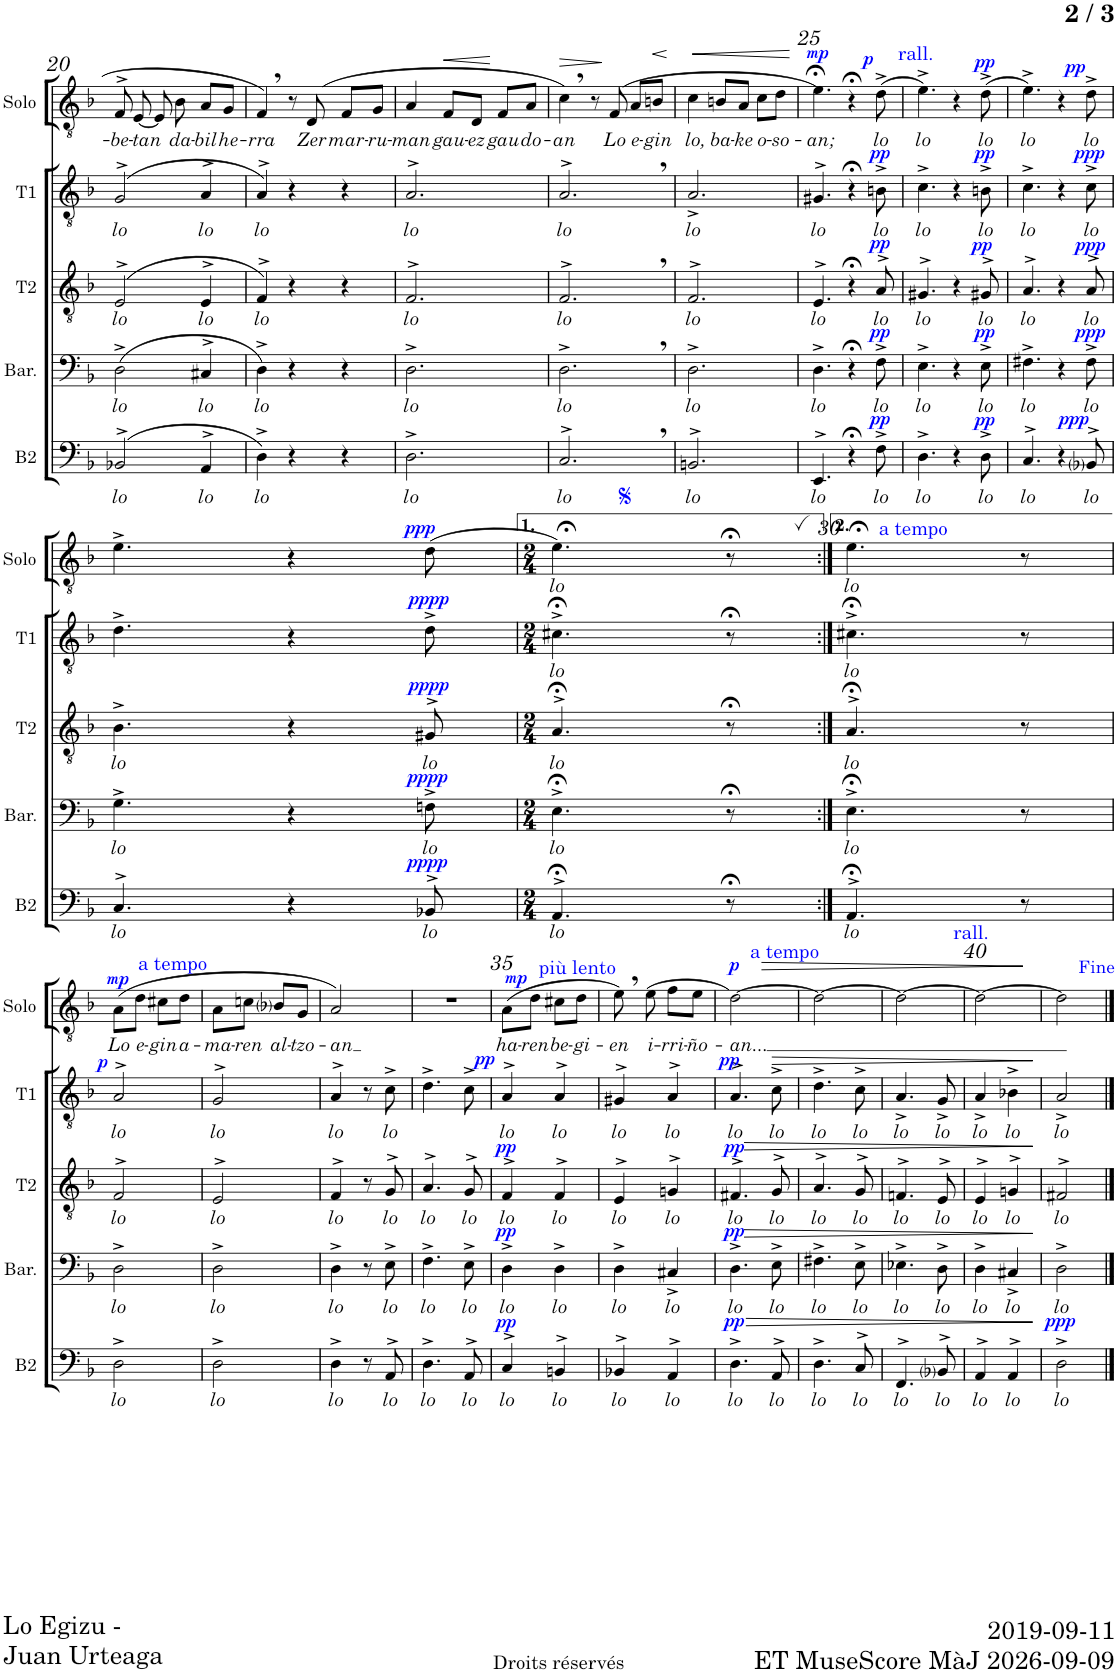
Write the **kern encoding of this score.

**kern	**text	**dynam	**kern	**text	**dynam	**kern	**text	**dynam	**kern	**text	**dynam	**kern	**text	**dynam
*part5	*part5	*part5	*part4	*part4	*part4	*part3	*part3	*part3	*part2	*part2	*part2	*part1	*part1	*part1
*staff5	*staff5	*staff5	*staff4	*staff4	*staff4	*staff3	*staff3	*staff3	*staff2	*staff2	*staff2	*staff1	*staff1	*staff1
*I"Basse	*	*	*I"Baryton	*	*	*I"Ténor 2	*	*	*I"Ténor 1	*	*	*I"Solo Ténor	*	*
*I'B2	*	*	*I'Bar.	*	*	*I'T2	*	*	*I'T1	*	*	*I'Solo	*	*
!!LO:PB:g=z
*clefF4	*	*	*clefF4	*	*	*clefGv2	*	*	*clefGv2	*	*	*clefGv2	*	*
*k[b-]	*	*	*k[b-]	*	*	*k[b-]	*	*	*k[b-]	*	*	*k[b-]	*	*
*M3/4	*	*	*M3/4	*	*	*M3/4	*	*	*M3/4	*	*	*M3/4	*	*
=20	=20	=20	=20	=20	=20	=20	=20	=20	=20	=20	=20	=20	=20	=20
!	!LO:LY:b	!	!	!LO:LY:b	!	!	!LO:LY:b	!	!	!LO:LY:b	!	!	!LO:LY:b	!
(>2BB-X^>/	lo	.	(2D^\	lo	.	(>2E^>/	lo	.	(>2G^>/	lo	.	8F^>/	-be-	.
!	!	!	!	!	!	!	!	!	!	!	!	!	!LO:LY:b	!
.	.	.	.	.	.	.	.	.	.	.	.	[8E/	-tan	.
.	.	.	.	.	.	.	.	.	.	.	.	8E/]	.	.
!	!	!	!	!	!	!	!	!	!	!	!	!	!LO:LY:b	!
.	.	.	.	.	.	.	.	.	.	.	.	8B-\	da-	.
!	!LO:LY:b	!	!	!LO:LY:b	!	!	!LO:LY:b	!	!	!LO:LY:b	!	!	!LO:LY:b	!
4AA^>/	lo	.	4C#X^>/	lo	.	4E^>/	lo	.	4A^>/	lo	.	8A/L	-bil	.
!	!	!	!	!	!	!	!	!	!	!	!	!	!LO:LY:b	!
.	.	.	.	.	.	.	.	.	.	.	.	8G/J	he-	.
=21	=21	=21	=21	=21	=21	=21	=21	=21	=21	=21	=21	=21	=21	=21
!	!LO:LY:b	!	!	!LO:LY:b	!	!	!LO:LY:b	!	!	!LO:LY:b	!	!	!LO:LY:b	!
4D^\)	lo	.	4D^\)	lo	.	4F^>/)	lo	.	4A^>/)	lo	.	4F,/	-rra	.
4r	.	.	4r	.	.	4r	.	.	4r	.	.	8r	.	.
!	!	!	!	!	!	!	!	!	!	!	!	!	!LO:LY:b	!
.	.	.	.	.	.	.	.	.	.	.	.	(8D/	Zer	.
!	!	!	!	!	!	!	!	!	!	!	!	!	!LO:LY:b	!
4r	.	.	4r	.	.	4r	.	.	4r	.	.	8F/L	mar-	.
!	!	!	!	!	!	!	!	!	!	!	!	!	!LO:LY:b	!
.	.	.	.	.	.	.	.	.	.	.	.	8G/J	-ru-	.
=22	=22	=22	=22	=22	=22	=22	=22	=22	=22	=22	=22	=22	=22	=22
!	!LO:LY:b	!	!	!LO:LY:b	!	!	!LO:LY:b	!	!	!LO:LY:b	!	!	!LO:LY:b	!
2.D^\	lo	.	2.D^\	lo	.	2.F^>/	lo	.	2.A^>/	lo	.	4A/	-man	.
!	!	!	!	!	!	!	!	!	!	!	!	!	!LO:LY:b	!LO:HP:b
.	.	.	.	.	.	.	.	.	.	.	.	8F/L	gau-	<
!	!	!	!	!	!	!	!	!	!	!	!	!	!LO:LY:b	!
.	.	.	.	.	.	.	.	.	.	.	.	8D/J	-ez	.
!	!	!	!	!	!	!	!	!	!	!	!	!	!LO:LY:b	!
.	.	.	.	.	.	.	.	.	.	.	.	8F/L	gau	[
!	!	!	!	!	!	!	!	!	!	!	!	!	!LO:LY:b	!
.	.	.	.	.	.	.	.	.	.	.	.	8A/J	do-	.
=23	=23	=23	=23	=23	=23	=23	=23	=23	=23	=23	=23	=23	=23	=23
!	!LO:LY:b	!	!	!LO:LY:b	!	!	!LO:LY:b	!	!	!LO:LY:b	!	!	!LO:LY:b	!LO:HP:b
2.C^>,/	lo	.	2.D^,\	lo	.	2.F^>,/	lo	.	2.A^>,/	lo	.	4c,\)	-an	>
.	.	.	.	.	.	.	.	.	.	.	.	8r	.	.
!	!	!	!	!	!	!	!	!	!	!	!	!	!LO:LY:b	!
.	.	.	.	.	.	.	.	.	.	.	.	(8F/	Lo	]
!	!	!	!	!	!	!	!	!	!	!	!	!	!LO:LY:b	!
.	.	.	.	.	.	.	.	.	.	.	.	8A/L	e-	.
!	!	!	!	!	!	!	!	!	!	!	!	!	!LO:LY:b	!LO:HP:b
.	.	.	.	.	.	.	.	.	.	.	.	8Bn/J	-gin	<
.	.	.	.	.	.	.	.	.	.	.	.	.	.	[
=24	=24	=24	=24	=24	=24	=24	=24	=24	=24	=24	=24	=24	=24	=24
!	!LO:LY:b	!	!	!LO:LY:b	!	!	!LO:LY:b	!	!	!LO:LY:b	!	!	!LO:LY:b	!LO:HP:b
2.BBn^>/	lo	.	2.D^\	lo	.	2.F^>/	lo	.	2.A^/	lo	.	4c\	lo,	<
!	!	!	!	!	!	!	!	!	!	!	!	!	!LO:LY:b	!
.	.	.	.	.	.	.	.	.	.	.	.	8Bn/L	ba-	.
!	!	!	!	!	!	!	!	!	!	!	!	!	!LO:LY:b	!
.	.	.	.	.	.	.	.	.	.	.	.	8A/J	-ke	.
!	!	!	!	!	!	!	!	!	!	!	!	!	!LO:LY:b	!
.	.	.	.	.	.	.	.	.	.	.	.	8c\L	o-	.
!	!	!	!	!	!	!	!	!	!	!	!	!	!LO:LY:b	!
.	.	.	.	.	.	.	.	.	.	.	.	8d\J	-so-	.
.	.	.	.	.	.	.	.	.	.	.	.	.	.	[
=25	=25	=25	=25	=25	=25	=25	=25	=25	=25	=25	=25	=25	=25	=25
!	!LO:LY:b	!	!	!LO:LY:b	!	!	!LO:LY:b	!	!	!LO:LY:b	!	!	!LO:LY:b	!LO:DY:a
4.EE^>/	lo	.	4.D^\	lo	.	4.E^>/	lo	.	4.G#X^>/	lo	.	4.e;<\)	-an;	mp
4r;<	.	.	4r;<	.	.	4r;<	.	.	4r;<	.	.	4r;<	.	.
!	!LO:LY:b	!LO:DY:a	!	!LO:LY:b	!LO:DY:a	!	!LO:LY:b	!LO:DY:a	!	!LO:LY:b	!LO:DY:a	!	!LO:LY:b	!LO:DY:a
8F^\	lo	pp	8F^\	lo	pp	8A^>/	lo	pp	8Bn^\	lo	pp	(8d^\	lo	p
=26	=26	=26	=26	=26	=26	=26	=26	=26	=26	=26	=26	=26	=26	=26
!	!	!	!	!	!	!	!	!	!	!	!	!LO:TX:a:color=#0000FF:t=rall.	!	!
!	!LO:LY:b	!	!	!LO:LY:b	!	!	!LO:LY:b	!	!	!LO:LY:b	!	!	!LO:LY:b	!
4.D^\	lo	.	4.E^\	lo	.	4.G#X^>/	lo	.	4.c^\	lo	.	4.e^\)	lo	.
4r	.	.	4r	.	.	4r	.	.	4r	.	.	4r	.	.
!	!LO:LY:b	!LO:DY:a	!	!LO:LY:b	!LO:DY:a	!	!LO:LY:b	!LO:DY:a	!	!LO:LY:b	!LO:DY:a	!	!LO:LY:b	!LO:DY:a
8D^\	lo	pp	8E^\	lo	pp	8G#X^>/	lo	pp	8Bn^\	lo	pp	(8d^\	lo	pp
=27	=27	=27	=27	=27	=27	=27	=27	=27	=27	=27	=27	=27	=27	=27
!	!LO:LY:b	!	!	!LO:LY:b	!	!	!LO:LY:b	!	!	!LO:LY:b	!	!	!LO:LY:b	!
4.C^>/	lo	.	4.F#X^\	lo	.	4.A^>/	lo	.	4.c^\	lo	.	4.e^\)	lo	.
4r	.	.	4r	.	.	4r	.	.	4r	.	.	4r	.	.
!	!LO:LY:b	!LO:DY:a	!	!LO:LY:b	!LO:DY:a	!	!LO:LY:b	!LO:DY:a	!	!LO:LY:b	!LO:DY:a	!	!LO:LY:b	!LO:DY:a
8BB-i^>/	lo	ppp	8F#^\	lo	ppp	8A^>/	lo	ppp	8c^\	lo	ppp	8d^\	lo	pp
!!LO:LB:g=z
=28	=28	=28	=28	=28	=28	=28	=28	=28	=28	=28	=28	=28	=28	=28
!	!LO:LY:b	!	!	!LO:LY:b	!	!	!LO:LY:b	!	!	!	!	!	!	!
4.C^>/	lo	.	4.G^\	lo	.	4.B-^\	lo	.	4.d^\	.	.	4.e^\	.	.
4r	.	.	4r	.	.	4r	.	.	4r	.	.	4r	.	.
!	!LO:LY:b	!LO:DY:a	!	!LO:LY:b	!LO:DY:a	!	!LO:LY:b	!LO:DY:a	!	!	!LO:DY:a	!	!	!LO:DY:a
8BB-X^>/	lo	pppp	8Fn^\	lo	pppp	8G#X^>/	lo	pppp	8d^\	.	pppp	(8d\	.	ppp
=29	=29	=29	=29	=29	=29	=29	=29	=29	=29	=29	=29	=29	=29	=29
*M2/4	*	*	*M2/4	*	*	*M2/4	*	*	*M2/4	*	*	*M2/4	*	*
!	!LO:LY:b	!	!	!LO:LY:b	!	!	!LO:LY:b	!	!	!LO:LY:b	!	!	!LO:LY:b	!
4.AA;<^>/	lo	.	4.E;<^\	lo	.	4.A;<^>/	lo	.	4.c#X;<^\	lo	.	4.e;<\)	lo	.
8r;<	.	.	8r;<	.	.	8r;<	.	.	8r;<	.	.	8r;<	.	.
=30:|!	=30:|!	=30:|!	=30:|!	=30:|!	=30:|!	=30:|!	=30:|!	=30:|!	=30:|!	=30:|!	=30:|!	=30:|!	=30:|!	=30:|!
!	!	!	!	!	!	!	!	!	!	!	!	!LO:TX:a:color=#0000FF:t=a tempo	!	!
!	!LO:LY:b	!	!	!LO:LY:b	!	!	!LO:LY:b	!	!	!LO:LY:b	!	!	!LO:LY:b	!
4.AA;<^>/	lo	.	4.E;<^\	lo	.	4.A;<^>/	lo	.	4.c#X;<^\	lo	.	4.e;<\	lo	.
8r	.	.	8r	.	.	8r	.	.	8r	.	.	8r	.	.
!!LO:LB:g=z
=31	=31	=31	=31	=31	=31	=31	=31	=31	=31	=31	=31	=31	=31	=31
!	!	!	!	!	!	!	!	!	!	!	!	!LO:TX:a:color=#0000FF:t=a tempo	!	!
!	!LO:LY:b	!	!	!LO:LY:b	!	!	!LO:LY:b	!	!	!LO:LY:b	!LO:DY:a	!	!LO:LY:b	!LO:DY:a
2D^\	lo	.	2D^\	lo	.	2F^>/	lo	.	2A^>/	lo	p	(8A\L	Lo	mp
!	!	!	!	!	!	!	!	!	!	!	!	!	!LO:LY:b	!
.	.	.	.	.	.	.	.	.	.	.	.	8d\J	e-	.
!	!	!	!	!	!	!	!	!	!	!	!	!	!LO:LY:b	!
.	.	.	.	.	.	.	.	.	.	.	.	8c#X\L	-gin	.
!	!	!	!	!	!	!	!	!	!	!	!	!	!LO:LY:b	!
.	.	.	.	.	.	.	.	.	.	.	.	8d\J	a-	.
=32	=32	=32	=32	=32	=32	=32	=32	=32	=32	=32	=32	=32	=32	=32
!	!LO:LY:b	!	!	!LO:LY:b	!	!	!LO:LY:b	!	!	!LO:LY:b	!	!	!LO:LY:b	!
2D^\	lo	.	2D^\	lo	.	2E^>/	lo	.	2G^>/	lo	.	8A\L	-ma-	.
!	!	!	!	!	!	!	!	!	!	!	!	!	!LO:LY:b	!
.	.	.	.	.	.	.	.	.	.	.	.	8cn\J	-ren	.
!	!	!	!	!	!	!	!	!	!	!	!	!	!LO:LY:b	!
.	.	.	.	.	.	.	.	.	.	.	.	8B-i/L	al-	.
!	!	!	!	!	!	!	!	!	!	!	!	!	!LO:LY:b	!
.	.	.	.	.	.	.	.	.	.	.	.	8G/J	-tzo-	.
=33	=33	=33	=33	=33	=33	=33	=33	=33	=33	=33	=33	=33	=33	=33
!	!LO:LY:b	!	!	!LO:LY:b	!	!	!LO:LY:b	!	!	!LO:LY:b	!	!	!LO:LY:b	!
4D^\	lo	.	4D^\	lo	.	4F^>/	lo	.	4A^>/	lo	.	2A/)	-an	.
8r	.	.	8r	.	.	8r	.	.	8r	.	.	.	.	.
!	!LO:LY:b	!	!	!LO:LY:b	!	!	!LO:LY:b	!	!	!LO:LY:b	!	!	!	!
8AA^>/	lo	.	8E^\	lo	.	8G^>/	lo	.	8c^\	lo	.	.	.	.
=34	=34	=34	=34	=34	=34	=34	=34	=34	=34	=34	=34	=34	=34	=34
!	!LO:LY:b	!	!	!LO:LY:b	!	!	!LO:LY:b	!	!	!	!	!	!	!
4.D^\	lo	.	4.F^\	lo	.	4.A^>/	lo	.	4.d^\	.	.	2r	.	.
!	!LO:LY:b	!	!	!LO:LY:b	!	!	!LO:LY:b	!	!	!	!	!	!	!
8AA^>/	lo	.	8E^\	lo	.	8G^>/	lo	.	8c^\	.	.	.	.	.
=35	=35	=35	=35	=35	=35	=35	=35	=35	=35	=35	=35	=35	=35	=35
!	!	!	!	!	!	!	!	!	!	!	!	!LO:TX:a:color=#0000FF:t=più lento	!	!
!	!LO:LY:b	!LO:DY:a	!	!LO:LY:b	!LO:DY:a	!	!LO:LY:b	!LO:DY:a	!	!LO:LY:b	!LO:DY:a	!	!LO:LY:b	!LO:DY:a
4C^>/	lo	pp	4D^\	lo	pp	4F^>/	lo	pp	4A^>/	lo	pp	(8A\L	ha-	mp
!	!	!	!	!	!	!	!	!	!	!	!	!	!LO:LY:b	!
.	.	.	.	.	.	.	.	.	.	.	.	8d\J	-ren	.
!	!LO:LY:b	!	!	!LO:LY:b	!	!	!LO:LY:b	!	!	!LO:LY:b	!	!	!LO:LY:b	!
4BBn^>/	lo	.	4D^\	lo	.	4F^>/	lo	.	4A^>/	lo	.	8c#X\L	be-	.
!	!	!	!	!	!	!	!	!	!	!	!	!	!LO:LY:b	!
.	.	.	.	.	.	.	.	.	.	.	.	8d\J	-gi-	.
=36	=36	=36	=36	=36	=36	=36	=36	=36	=36	=36	=36	=36	=36	=36
!	!LO:LY:b	!	!	!LO:LY:b	!	!	!LO:LY:b	!	!	!LO:LY:b	!	!	!LO:LY:b	!
4BB-X^>/	lo	.	4D^\	lo	.	4E^>/	lo	.	4G#X^>/	lo	.	8e,\)	-en	.
!	!	!	!	!	!	!	!	!	!	!	!	!	!LO:LY:b	!
.	.	.	.	.	.	.	.	.	.	.	.	(8e\	i-	.
!	!LO:LY:b	!	!	!LO:LY:b	!	!	!LO:LY:b	!	!	!LO:LY:b	!	!	!LO:LY:b	!
4AA^>/	lo	.	4C#X^/	lo	.	4Gn^>/	lo	.	4A^>/	lo	.	8f\L	-rri-	.
!	!	!	!	!	!	!	!	!	!	!	!	!	!LO:LY:b	!
.	.	.	.	.	.	.	.	.	.	.	.	8e\J	-ño-	.
=37	=37	=37	=37	=37	=37	=37	=37	=37	=37	=37	=37	=37	=37	=37
!	!LO:LY:b	!LO:HP:b	!	!LO:LY:b	!	!	!LO:LY:b	!	!	!LO:LY:b	!	!	!LO:LY:b	!LO:HP:b
!	!	!LO:DY:n=1:a	!	!	!LO:DY:a	!	!	!LO:DY:a	!	!	!LO:DY:a	!	!	!LO:DY:n=1:a
4.D^\	lo	> pp	4.D^\	lo	pp	4.F#X^>/	lo	pp	4.A^>/	lo	pp	[2d\)	-an...	> p
!	!LO:LY:b	!	!	!LO:LY:b	!LO:HP:b	!	!LO:LY:b	!LO:HP:b	!	!LO:LY:b	!LO:HP:b	!	!	!
8AA^>/	lo	.	8E^\	lo	>	8G^>/	lo	>	8c^\	lo	>	.	.	.
=38	=38	=38	=38	=38	=38	=38	=38	=38	=38	=38	=38	=38	=38	=38
!	!	!	!	!	!	!	!	!	!	!	!	!LO:TX:a:color=#0000FF:t=a tempo	!	!
!	!LO:LY:b	!	!	!LO:LY:b	!	!	!LO:LY:b	!	!	!LO:LY:b	!	!	!	!
4.D^\	lo	.	4.F#X^\	lo	.	4.A^>/	lo	.	4.d^\	lo	.	2d\_	.	.
!	!LO:LY:b	!	!	!LO:LY:b	!	!	!LO:LY:b	!	!	!LO:LY:b	!	!	!	!
8C^>/	lo	.	8E^\	lo	.	8G^>/	lo	.	8c^\	lo	.	.	.	.
=39	=39	=39	=39	=39	=39	=39	=39	=39	=39	=39	=39	=39	=39	=39
!	!LO:LY:b	!	!	!LO:LY:b	!	!	!LO:LY:b	!	!	!LO:LY:b	!	!	!	!
4.FF^>/	lo	.	4.E-X^\	lo	.	4.Fn^>/	lo	.	4.A^/	lo	.	2d\_	.	.
!	!LO:LY:b	!	!	!LO:LY:b	!	!	!LO:LY:b	!	!	!LO:LY:b	!	!	!	!
8BB-i^>/	lo	.	8D^\	lo	.	8E^>/	lo	.	8G^/	lo	.	.	.	.
=40	=40	=40	=40	=40	=40	=40	=40	=40	=40	=40	=40	=40	=40	=40
!	!	!	!	!	!	!	!	!	!	!	!	!LO:TX:a:color=#0000FF:t=rall.	!	!
!	!LO:LY:b	!	!	!LO:LY:b	!	!	!LO:LY:b	!	!	!LO:LY:b	!	!	!	!
4AA^>/	lo	.	4D^\	lo	.	4E^>/	lo	.	4A^/	lo	.	2d\_	.	.
!	!LO:LY:b	!	!	!LO:LY:b	!	!	!LO:LY:b	!	!	!LO:LY:b	!	!	!	!
4AA^>/	lo	.	4C#X^/	lo	.	4Gn^>/	lo	.	4B-X^\	lo	.	.	.	.
.	.	]	.	.	]	.	.	]	.	.	]	.	.	]
=41	=41	=41	=41	=41	=41	=41	=41	=41	=41	=41	=41	=41	=41	=41
!	!LO:LY:b	!LO:DY:a	!	!LO:LY:b	!	!	!LO:LY:b	!	!	!LO:LY:b	!	!	!	!
2D^\	lo	ppp	2D^\	lo	.	2F#X^>/	lo	.	2A^/	lo	.	2d\]	.	.
==	==	==	==	==	==	==	==	==	==	==	==	==	==	==
*-	*-	*-	*-	*-	*-	*-	*-	*-	*-	*-	*-	*-	*-	*-
